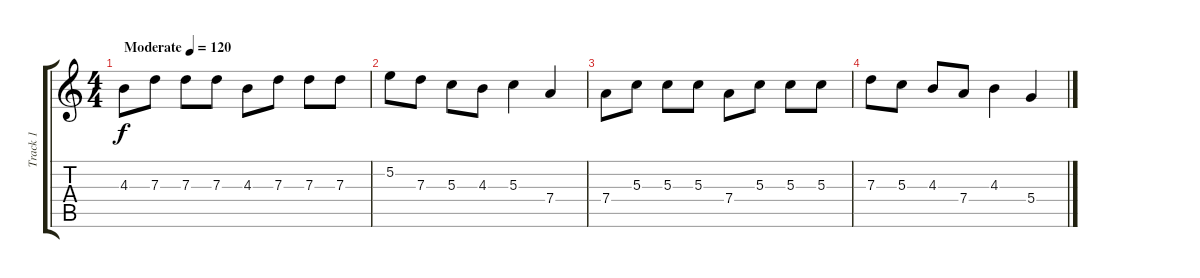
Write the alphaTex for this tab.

\track ("Track 1" "Track 1") {instrument acousticguitarsteel}
\staff {score tabs}
\tuning (E4 B3 G3 D3 A2 E2) {hide}
\ts (4 4)
\tempo (120 "Moderate")
\clef g2
\ks c
4.3.8{dy f instrument acousticguitarsteel} 7.3.8 7.3.8 7.3.8 4.3.8 7.3.8 7.3.8 7.3.8 |
5.2.8 7.3.8 5.3.8 4.3.8 5.3.4 7.4.4 |
7.4.8 5.3.8 5.3.8 5.3.8 7.4.8 5.3.8 5.3.8 5.3.8 |
7.3.8 5.3.8 4.3.8 7.4.8 4.3.4 5.4.4
